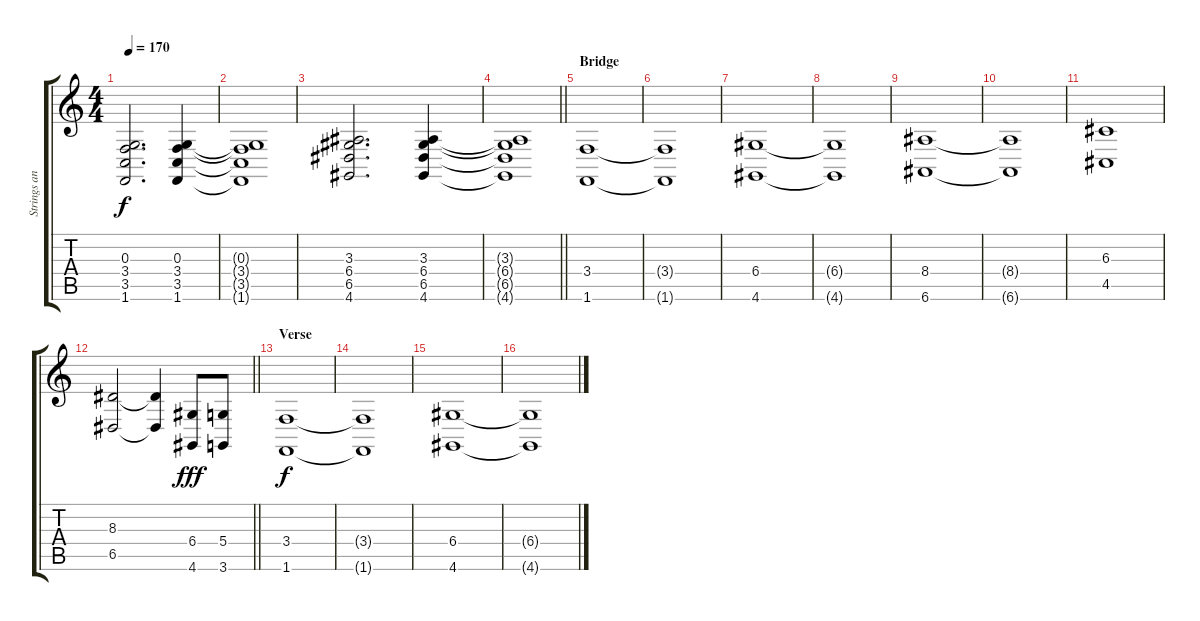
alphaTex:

\track ("Strings and Piano" "Strings an") {instrument stringensemble1}
\staff {score tabs}
\tuning (E4 B3 G3 D3 A2 E2) {hide}
\ts (4 4)
\tempo 170
\clef g2
\ks c
(0.3 3.4 3.5 1.6).2{d dy f} (0.3 3.4 3.5 1.6).4 |
(0.3{t} 3.4{t} 3.5{t} 1.6{t}).1 |
(3.3 6.4 6.5 4.6).2{d} (3.3 6.4 6.5 4.6).4 |
\barLineRight lightlight
(3.3{t} 6.4{t} 6.5{t} 4.6{t}).1 |
\section ("" "Bridge")
(3.4 1.6).1{volume 4 instrument stringensemble1} |
(3.4{t} 1.6{t}).1 |
(6.4 4.6).1 |
(6.4{t} 4.6{t}).1 |
(8.4 6.6).1 |
(8.4{t} 6.6{t}).1 |
(6.3 4.5).1 |
\barLineRight lightlight
(8.3 6.5).2 (8.3{t} 6.5{t}).4 (6.4 4.6).8{dy fff} (5.4 3.6).8 |
\section ("" "Verse")
(3.4 1.6).1{dy f volume 8} |
(3.4{t} 1.6{t}).1 |
(6.4 4.6).1 |
(6.4{t} 4.6{t}).1
